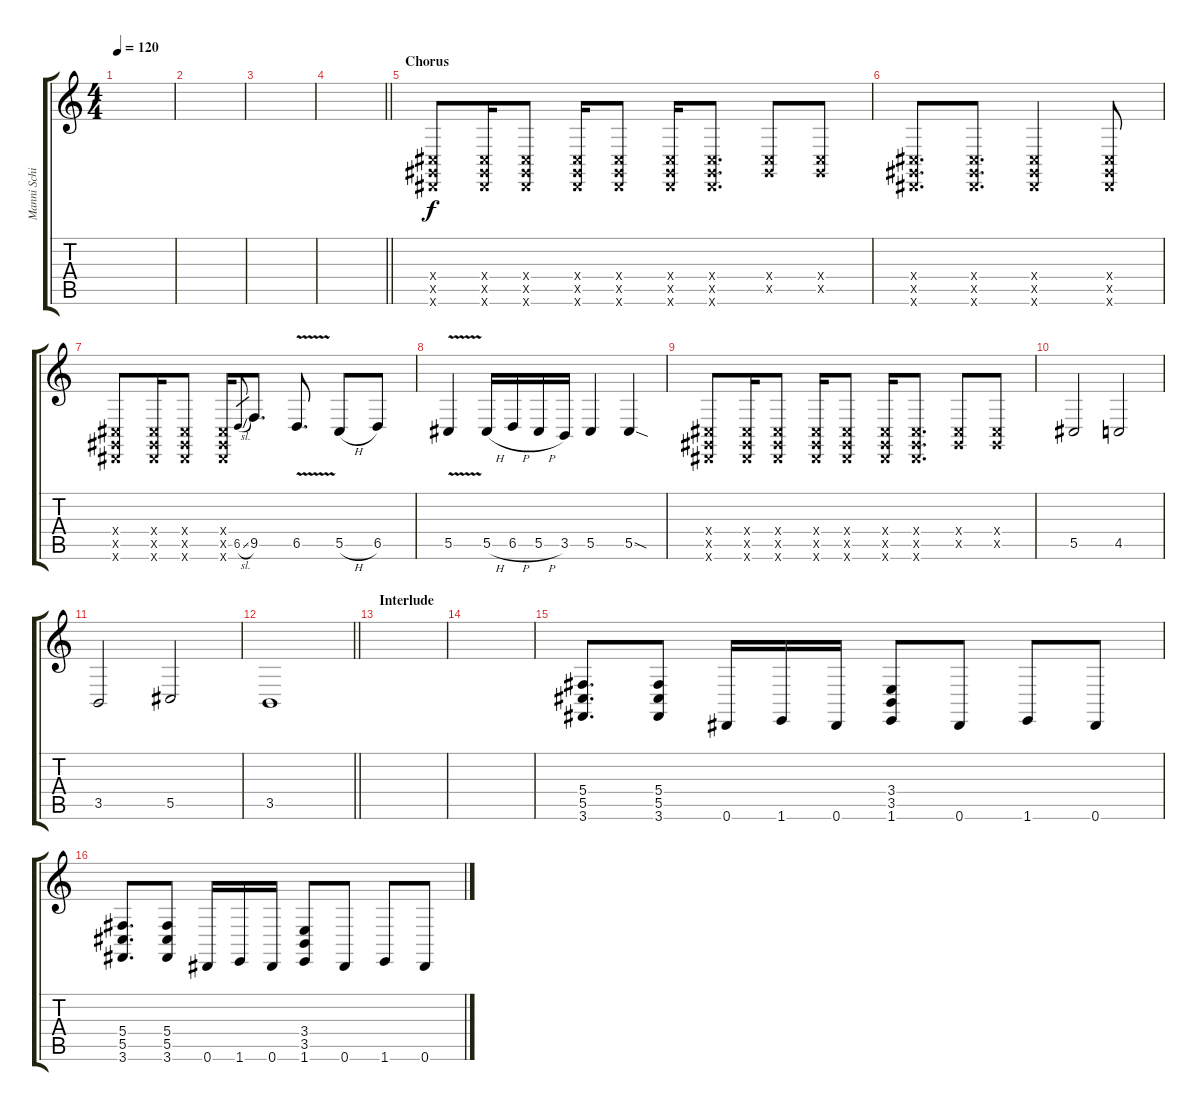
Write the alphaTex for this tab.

\track ("Manni Schimidt (rythm)" "Manni Schi") {instrument sitar}
\staff {score tabs}
\tuning (Eb4 Bb3 Gb3 Db3 Ab2 Eb2) {hide}
\ts (4 4)
\tempo 120
\clef g2
\ks c
|
|
|
\barLineRight lightlight
|
\section ("" "Chorus")
(0.4{x} 0.5{x} 0.6{x}).8{volume 12 instrument distortionguitar} (0.4{x} 0.5{x} 0.6{x}).16 (0.4{x} 0.5{x} 0.6{x}).8 (0.4{x} 0.5{x} 0.6{x}).16 (0.4{x} 0.5{x} 0.6{x}).8 (0.4{x} 0.5{x} 0.6{x}).16 (0.4{x} 0.5{x} 0.6{x}).8{d} (0.4{x} 0.5{x}).8 (0.4{x} 0.5{x}).8 |
(0.4{x} 0.5{x} 0.6{x}).8{d} (0.4{x} 0.5{x} 0.6{x}).8{d} (0.4{x} 0.5{x} 0.6{x}).2 (0.4{x} 0.5{x} 0.6{x}).8 |
(0.4{x} 0.5{x} 0.6{x}).8 (0.4{x} 0.5{x} 0.6{x}).16 (0.4{x} 0.5{x} 0.6{x}).8 (0.4{x} 0.5{x} 0.6{x}).16 6.5{sl}.8{gr} 9.5.8{d} 6.5{v}.8{d} 5.5{h}.8 6.5.8 |
5.5{v}.4 5.5{h}.16 6.5{h}.16 5.5{h}.16 3.5.16 5.5.4 5.5{sod}.4 |
(0.4{x} 0.5{x} 0.6{x}).8{volume 12 instrument distortionguitar} (0.4{x} 0.5{x} 0.6{x}).16 (0.4{x} 0.5{x} 0.6{x}).8 (0.4{x} 0.5{x} 0.6{x}).16 (0.4{x} 0.5{x} 0.6{x}).8 (0.4{x} 0.5{x} 0.6{x}).16 (0.4{x} 0.5{x} 0.6{x}).8{d} (0.4{x} 0.5{x}).8 (0.4{x} 0.5{x}).8 |
5.5.2 4.5.2 |
3.5.2 5.5.2 |
\barLineRight lightlight
3.5.1 |
\section ("" "Interlude")
|
|
(5.4 5.5 3.6).8{d volume 12 instrument distortionguitar} (5.4 5.5 3.6).8 0.6.16 1.6.16 0.6.16 (3.4 3.5 1.6).8 0.6.8 1.6.8 0.6.8 |
(5.4 5.5 3.6).8{d volume 12 instrument distortionguitar} (5.4 5.5 3.6).8 0.6.16 1.6.16 0.6.16 (3.4 3.5 1.6).8 0.6.8 1.6.8 0.6.8
